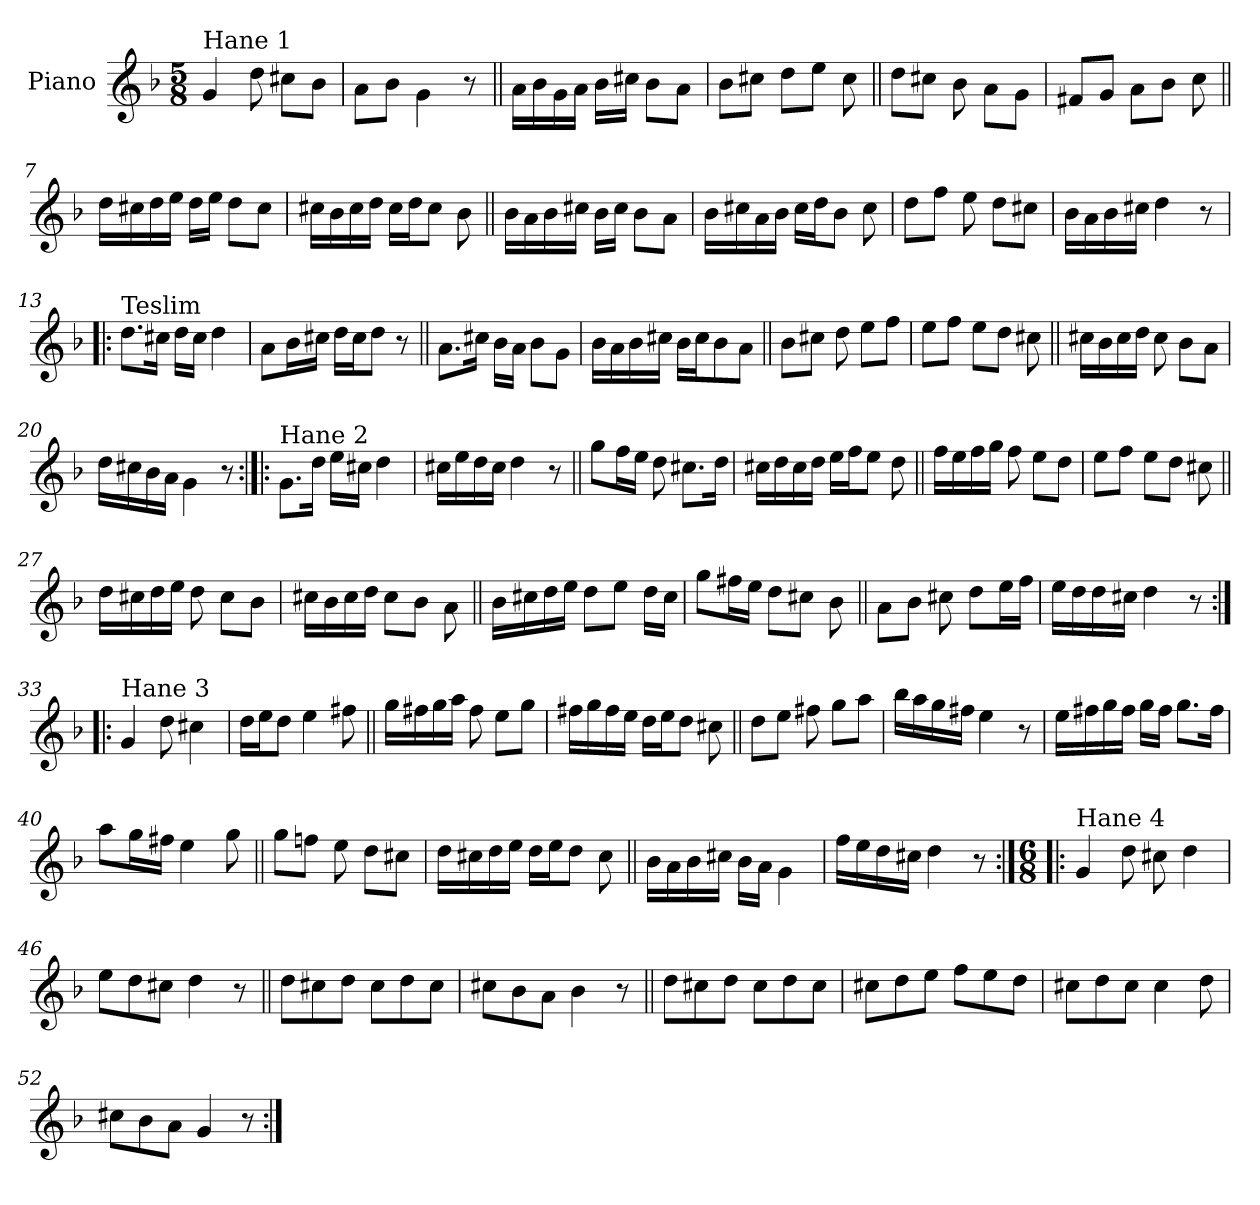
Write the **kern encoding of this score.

**kern
*part1
*staff1
*I"Piano
*I'Pno
*clefG2
*k[b-]
*F:
*M5/8
=1
!LO:TX:a:t=Hane 1
4g/
8dd\
8cc#X\L
8b-\J
=2
8a\L
8b-\J
4g\
8r
=3||
16a\LL
16b-\
16g\
16a\JJ
16b-\LL
16cc#X\JJ
8b-\L
8a\J
=4
8b-\L
8cc#X\J
8dd\L
8ee\J
8cc#\
!!LO:LB:g=z
=5||
8dd\L
8cc#X\J
8b-\
8a\L
8g\J
=6
8f#X/L
8g/J
8a\L
8b-\J
8cc\
=7||
16dd\LL
16cc#X\
16dd\
16ee\JJ
16dd\LL
16ee\JJ
8dd\L
8cc#\J
=8
16cc#X\LL
16b-\
16cc#\
16dd\JJ
16cc#\LL
16dd\J
8cc#\J
8b-\
!!LO:LB:g=z
=9||
16b-\LL
16a\
16b-\
16cc#X\JJ
16b-\LL
16cc#\JJ
8b-\L
8a\J
=10
16b-\LL
16cc#X\
16a\
16b-\JJ
16cc#\LL
16dd\J
8b-\J
8cc#\
=11
8dd\L
8ff\J
8ee\
8dd\L
8cc#X\J
=12
16b-\LL
16a\
16b-\
16cc#X\JJ
4dd\
8r
=13!|:
!LO:TX:a:t=Teslim
8.dd\L
16cc#X\Jk
16dd\LL
16cc#\JJ
4dd\
!!LO:LB:g=z
=14
8a\L
16b-\L
16cc#X\JJ
16dd\LL
16cc#\J
8dd\J
8r
=15||
8.a\L
16cc#X\Jk
16b-\LL
16a\JJ
8b-\L
8g\J
=16
16b-\LL
16a\
16b-\
16cc#X\JJ
16b-\LL
16cc#\J
8b-\
8a\J
=17||
8b-\L
8cc#X\J
8dd\
8ee\L
8ff\J
=18
8ee\L
8ff\J
8ee\L
8dd\J
8cc#X\
!!LO:LB:g=z
=19||
16cc#X\LL
16b-\
16cc#\
16dd\JJ
8cc#\
8b-\L
8a\J
=20
16dd\LL
16cc#X\
16b-\
16a\JJ
4g\
8r
=21:|!|:
!LO:TX:a:t=Hane 2
8.g\L
16dd\Jk
16ee\LL
16cc#X\JJ
4dd\
=22
16cc#X\LL
16ee\
16dd\
16cc#\JJ
4dd\
8r
=23||
8gg\L
16ff\L
16ee\JJ
8dd\
8.cc#X\L
16dd\Jk
!!LO:LB:g=z
=24
16cc#X\LL
16dd\
16cc#\
16dd\JJ
16ee\LL
16ff\J
8ee\J
8dd\
=25||
16ff\LL
16ee\
16ff\
16gg\JJ
8ff\
8ee\L
8dd\J
=26
8ee\L
8ff\J
8ee\L
8dd\J
8cc#X\
=27||
16dd\LL
16cc#X\
16dd\
16ee\JJ
8dd\
8cc#\L
8b-\J
!!LO:LB:g=z
=28
16cc#X\LL
16b-\
16cc#\
16dd\JJ
8cc#\L
8b-\J
8a\
=29||
16b-\LL
16cc#X\
16dd\
16ee\JJ
8dd\L
8ee\J
16dd\LL
16cc#\JJ
=30
8gg\L
16ff#X\L
16ee\JJ
8dd\L
8cc#X\J
8b-\
=31||
8a\L
8b-\J
8cc#X\
8dd\L
16ee\L
16ff\JJ
=32
16ee\LL
16dd\
16dd\
16cc#X\JJ
4dd\
8r
!!LO:LB:g=z
=33:|!|:
!LO:TX:a:t=Hane 3
4g/
8dd\
4cc#X\
=34
16dd\LL
16ee\J
8dd\J
4ee\
8ff#X\
=35||
16gg\LL
16ff#X\
16gg\
16aa\JJ
8ff#\
8ee\L
8gg\J
=36
16ff#X\LL
16gg\
16ff#\
16ee\JJ
16dd\LL
16ee\J
8dd\J
8cc#X\
=37||
8dd\L
8ee\J
8ff#X\
8gg\L
8aa\J
!!LO:LB:g=z
=38
16bb-\LL
16aa\
16gg\
16ff#X\JJ
4ee\
8r
=39
16ee\LL
16ff#X\
16gg\
16ff#\JJ
16gg\LL
16ff#\JJ
8.gg\L
16ff#\Jk
=40
8aa\L
16gg\L
16ff#X\JJ
4ee\
8gg\
=41||
8gg\L
8ffn\J
8ee\
8dd\L
8cc#X\J
=42
16dd\LL
16cc#X\
16dd\
16ee\JJ
16dd\LL
16ee\J
8dd\J
8cc#\
!!LO:LB:g=z
=43||
16b-\LL
16a\
16b-\
16cc#X\JJ
16b-\LL
16a\JJ
4g\
=44
16ff\LL
16ee\
16dd\
16cc#X\JJ
4dd\
8r
=45:|!|:
*M6/8
!LO:TX:a:t=Hane 4
4g/
8dd\
8cc#X\
4dd\
=46
8ee\L
8dd\
8cc#X\J
4dd\
8r
=47||
8dd\L
8cc#X\
8dd\J
8cc#\L
8dd\
8cc#\J
!!LO:PB:g=z
=48
8cc#X\L
8b-\
8a\J
4b-\
8r
=49||
8dd\L
8cc#X\
8dd\J
8cc#\L
8dd\
8cc#\J
=50
8cc#X\L
8dd\
8ee\J
8ff\L
8ee\
8dd\J
=51
8cc#X\L
8dd\
8cc#\J
4cc#\
8dd\
=52
8cc#X\L
8b-\
8a\J
4g/
8r
=:|!
*-
